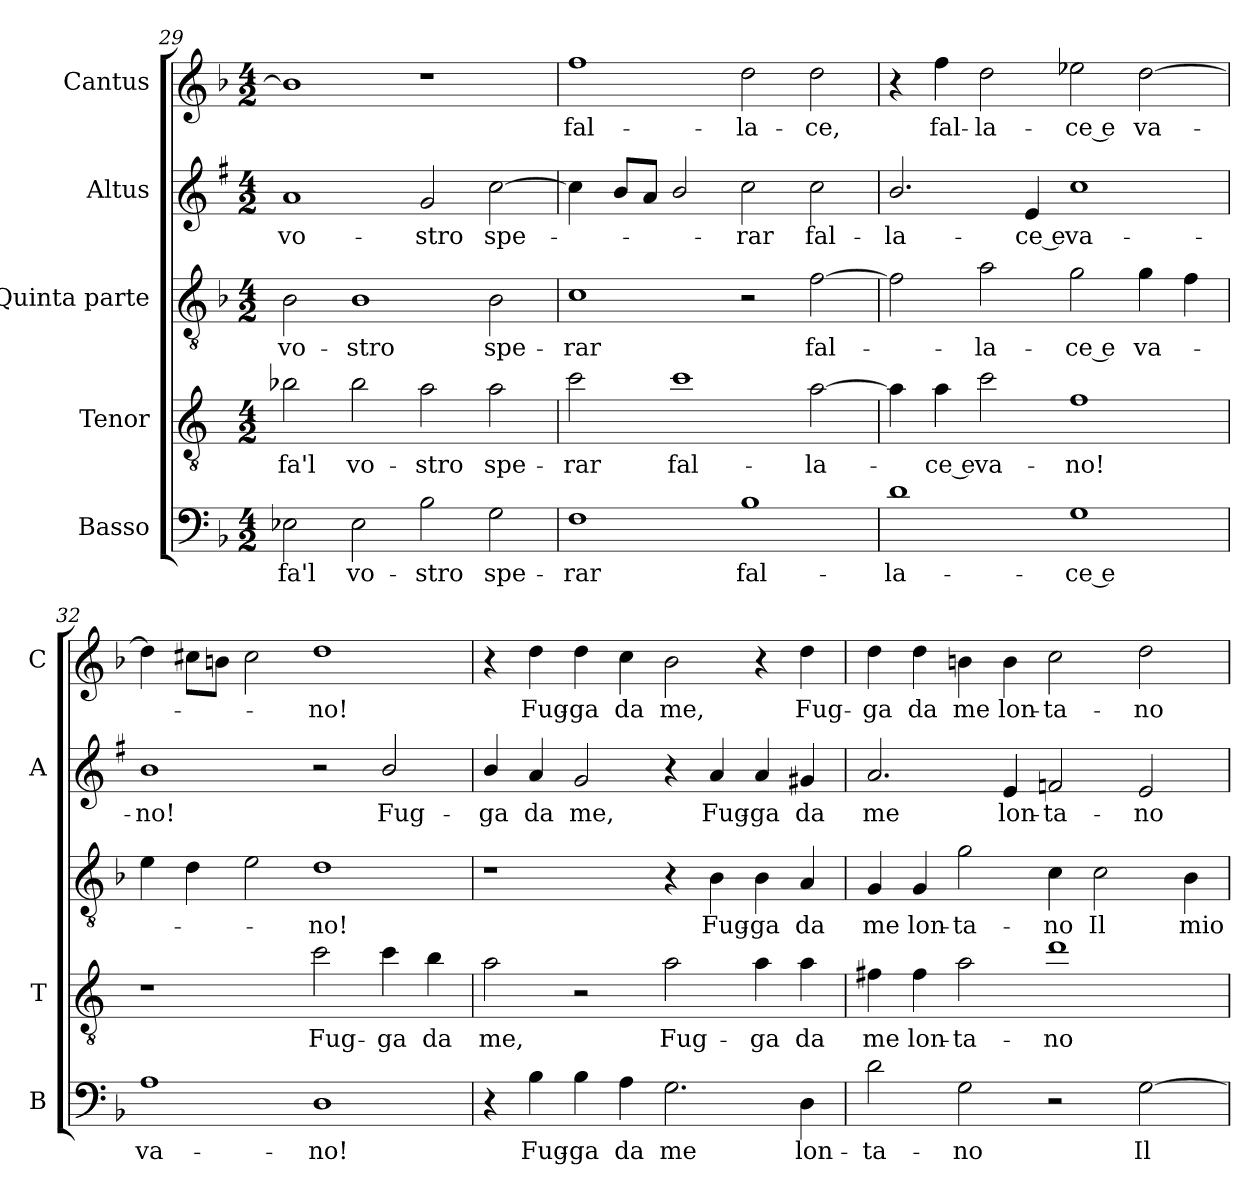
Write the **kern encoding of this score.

**kern	**text	**kern	**text	**kern	**text	**kern	**text	**kern	**text
*part5	*part5	*part4	*part4	*part3	*part3	*part2	*part2	*part1	*part1
*staff5	*staff5	*staff4	*staff4	*staff3	*staff3	*staff2	*staff2	*staff1	*staff1
*I"Basso	*	*I"Tenor	*	*I"Quinta parte	*	*I"Altus	*	*I"Cantus	*
*I'B	*	*I'T	*	*	*	*I'A	*	*I'C	*
*clefF4	*	*clefGv2	*	*clefGv2	*	*clefG2	*	*clefG2	*
*	*	*ITrd4c7	*	*	*	*ITrd1c2	*	*	*
*k[b-]	*	*k[b-]	*	*k[b-]	*	*k[b-]	*	*k[b-]	*
*F:	*	*F:	*	*F:	*	*F:	*	*F:	*
*M4/2	*	*M4/2	*	*M4/2	*	*M4/2	*	*M4/2	*
=29	=29	=29	=29	=29	=29	=29	=29	=29	=29
!	!LO:LY:b	!	!LO:LY:b	!	!LO:LY:b	!	!LO:LY:b	!	!
2E-X\	fa'l	2e-X\	fa'l	2B-\	vo-	1g	vo-	1b-]	.
!	!LO:LY:b	!	!LO:LY:b	!	!LO:LY:b	!	!	!	!
2E-\	vo-	2e-\	vo-	1B-	-stro	.	.	.	.
!	!LO:LY:b	!	!LO:LY:b	!	!	!	!LO:LY:b	!	!
2B-\	-stro	2d\	-stro	.	.	2f/	-stro	1r	.
!	!LO:LY:b	!	!LO:LY:b	!	!LO:LY:b	!	!LO:LY:b	!	!
2G\	spe-	2d\	spe-	2B-\	spe-	[2b-\	spe-	.	.
=30	=30	=30	=30	=30	=30	=30	=30	=30	=30
!	!LO:LY:b	!	!LO:LY:b	!	!LO:LY:b	!	!	!	!LO:LY:b
1F	-rar	2f\	-rar	1c	-rar	4b-\]	.	1ff	fal-
.	.	.	.	.	.	8a/L	.	.	.
.	.	.	.	.	.	8g/J	.	.	.
!	!	!	!LO:LY:b	!	!	!	!	!	!
.	.	1f	fal-	.	.	2a/	.	.	.
!	!LO:LY:b	!	!	!	!	!	!LO:LY:b	!	!LO:LY:b
1B-	fal-	.	.	2r	.	2b-\	-rar	2dd\	-la-
!	!	!	!LO:LY:b	!	!LO:LY:b	!	!LO:LY:b	!	!LO:LY:b
.	.	[2d\	-la-	[2f\	fal-	2b-\	fal-	2dd\	-ce,
=31	=31	=31	=31	=31	=31	=31	=31	=31	=31
!	!LO:LY:b	!	!	!	!	!	!LO:LY:b	!	!
1d	-la-	4d\]	.	2f\]	.	2.a/	-la-	4r	.
!	!	!	!LO:LY:b	!	!	!	!	!	!LO:LY:b
.	.	4d\	-ce e	.	.	.	.	4ff\	fal-
!	!	!	!LO:LY:b	!	!LO:LY:b	!	!	!	!LO:LY:b
.	.	2f\	va-	2a\	-la-	.	.	2dd\	-la-
!	!	!	!	!	!	!	!LO:LY:b	!	!
.	.	.	.	.	.	4d/	-ce e	.	.
!	!LO:LY:b	!	!LO:LY:b	!	!LO:LY:b	!	!LO:LY:b	!	!LO:LY:b
1G	-ce e	1B-	-no!	2g\	-ce e	1b-	va-	2ee-X\	-ce e
!	!	!	!	!	!LO:LY:b	!	!	!	!LO:LY:b
.	.	.	.	4g\	va-	.	.	[2dd\	va-
.	.	.	.	4f\	.	.	.	.	.
!!LO:LB:g=z
=32	=32	=32	=32	=32	=32	=32	=32	=32	=32
!	!LO:LY:b	!	!	!	!	!	!LO:LY:b	!	!
1A	va-	1r	.	4e\	.	1a	-no!	4dd\]	.
.	.	.	.	4d\	.	.	.	8cc#X\L	.
.	.	.	.	.	.	.	.	8bn\J	.
.	.	.	.	2e\	.	.	.	2cc#\	.
!	!LO:LY:b	!	!LO:LY:b	!	!LO:LY:b	!	!	!	!LO:LY:b
1D	-no!	2f\	Fug-	1d	-no!	2r	.	1dd	-no!
!	!	!	!LO:LY:b	!	!	!	!LO:LY:b	!	!
.	.	4f\	-ga	.	.	2a/	Fug-	.	.
!	!	!	!LO:LY:b	!	!	!	!	!	!
.	.	4e\	da	.	.	.	.	.	.
=33	=33	=33	=33	=33	=33	=33	=33	=33	=33
!	!	!	!LO:LY:b	!	!	!	!LO:LY:b	!	!
4r	.	2d\	me,	1r	.	4a/	-ga	4r	.
!	!LO:LY:b	!	!	!	!	!	!LO:LY:b	!	!LO:LY:b
4B-\	Fug-	.	.	.	.	4g/	da	4dd\	Fug-
!	!LO:LY:b	!	!	!	!	!	!LO:LY:b	!	!LO:LY:b
4B-\	-ga	2r	.	.	.	2f/	me,	4dd\	-ga
!	!LO:LY:b	!	!	!	!	!	!	!	!LO:LY:b
4A\	da	.	.	.	.	.	.	4cc\	da
!	!LO:LY:b	!	!LO:LY:b	!	!	!	!	!	!LO:LY:b
2.G\	me	2d\	Fug-	4r	.	4r	.	2b-\	me,
!	!	!	!	!	!LO:LY:b	!	!LO:LY:b	!	!
.	.	.	.	4B-\	Fug-	4g/	Fug-	.	.
!	!	!	!LO:LY:b	!	!LO:LY:b	!	!LO:LY:b	!	!
.	.	4d\	-ga	4B-\	-ga	4g/	-ga	4r	.
!	!LO:LY:b	!	!LO:LY:b	!	!LO:LY:b	!	!LO:LY:b	!	!LO:LY:b
4D\	lon-	4d\	da	4A/	da	4f#X/	da	4dd\	Fug-
=34	=34	=34	=34	=34	=34	=34	=34	=34	=34
!	!LO:LY:b	!	!LO:LY:b	!	!LO:LY:b	!	!LO:LY:b	!	!LO:LY:b
2d\	-ta-	4Bn\	me	4G/	me	2.g/	me	4dd\	-ga
!	!	!	!LO:LY:b	!	!LO:LY:b	!	!	!	!LO:LY:b
.	.	4B\	lon-	4G/	lon-	.	.	4dd\	da
!	!LO:LY:b	!	!LO:LY:b	!	!LO:LY:b	!	!	!	!LO:LY:b
2G\	-no	2d\	-ta-	2g\	-ta-	.	.	4bn\	me
!	!	!	!	!	!	!	!LO:LY:b	!	!LO:LY:b
.	.	.	.	.	.	4d/	lon-	4b\	lon-
!	!	!	!LO:LY:b	!	!LO:LY:b	!	!LO:LY:b	!	!LO:LY:b
2r	.	1g	-no	4c\	-no	2e-X/	-ta-	2cc\	-ta-
!	!	!	!	!	!LO:LY:b	!	!	!	!
.	.	.	.	2c\	Il	.	.	.	.
!	!LO:LY:b	!	!	!	!	!	!LO:LY:b	!	!LO:LY:b
[2G\	Il	.	.	.	.	2d/	-no	2dd\	-no
!	!	!	!	!	!LO:LY:b	!	!	!	!
.	.	.	.	4B-\	mio	.	.	.	.
=	=	=	=	=	=	=	=	=	=
*-	*-	*-	*-	*-	*-	*-	*-	*-	*-
